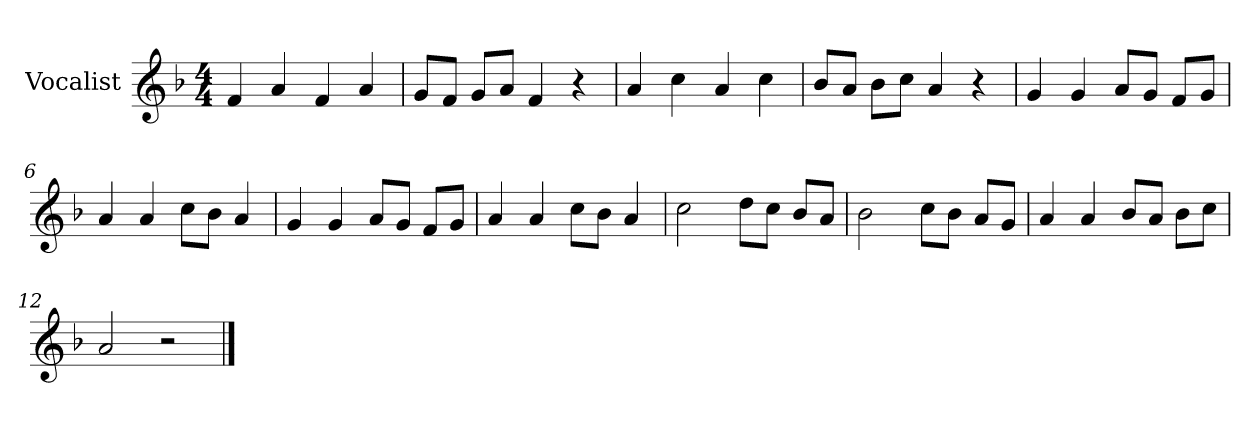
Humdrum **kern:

**kern
*part1
*staff1
*I"Vocalist
*k[b-]
*F:
*M4/4
=1
4f
4a
4f
4a
=2
8gL
8fJ
8gL
8aJ
4f
4r
=3
4a
4cc
4a
4cc
=4
8b-L
8aJ
8b-L
8ccJ
4a
4r
=5
4g
4g
8aL
8gJ
8fL
8gJ
=6
4a
4a
8ccL
8b-J
4a
=7
4g
4g
8aL
8gJ
8fL
8gJ
=8
4a
4a
8ccL
8b-J
4a
=9
2cc
8ddL
8ccJ
8b-L
8aJ
=10
2b-
8ccL
8b-J
8aL
8gJ
=11
4a
4a
8b-L
8aJ
8b-L
8ccJ
=12
2a
2r
==
*-
